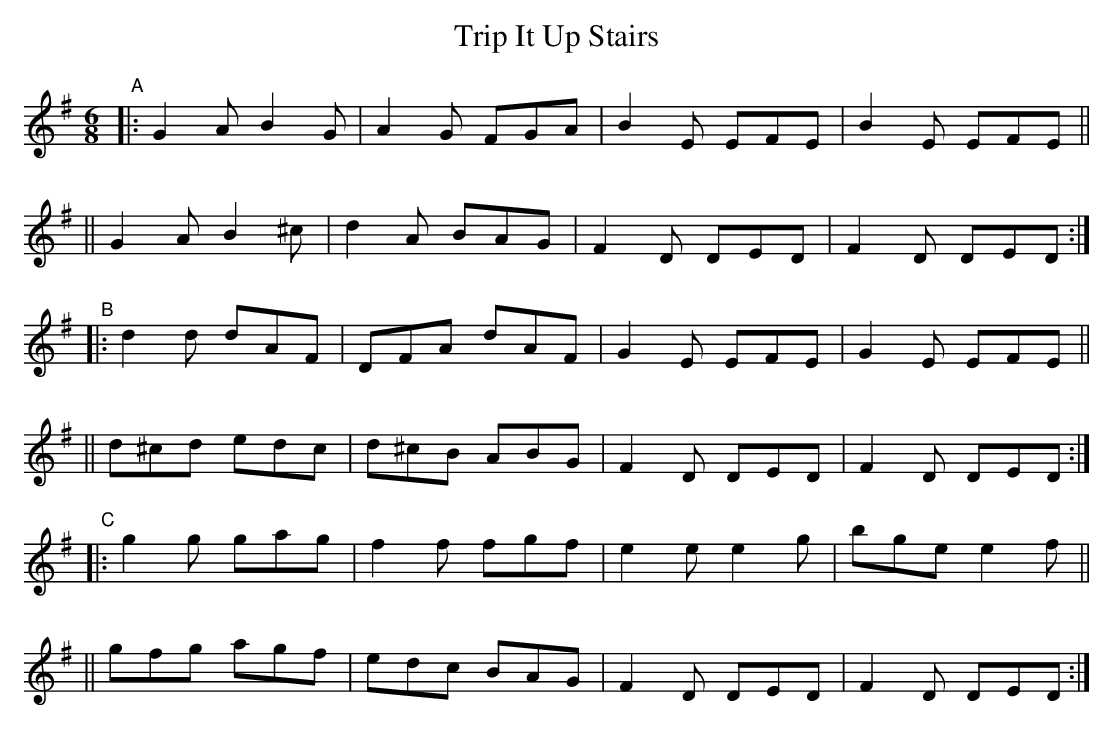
X:1
T: Trip It Up Stairs
M: 6/8
L: 1/8
K: G	% and D
"^A"\
|: G2A B2G  | A2G FGA | B2E EFE | B2E EFE ||
|| G2A B2^c | d2A BAG | F2D DED | F2D DED :|
"^B"\
|: d2d  dAF | DFA  dAF | G2E EFE | G2E EFE ||
|| d^cd edc | d^cB ABG | F2D DED | F2D DED :|
"^C"\
|: g2g gag | f2f fgf | e2e e2g | bge e2f ||
|| gfg agf | edc BAG | F2D DED | F2D DED :|
